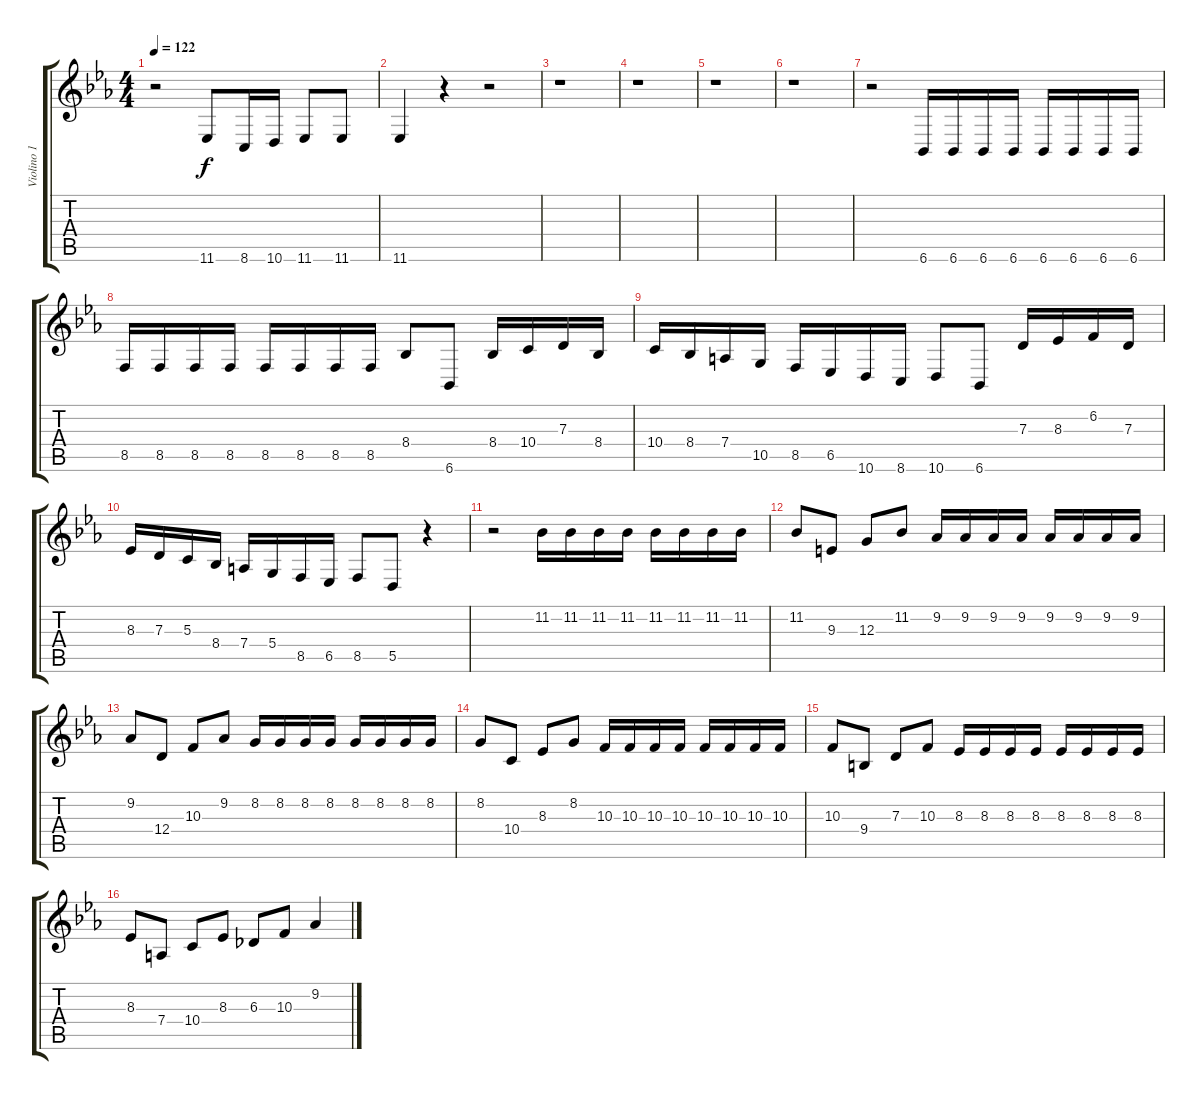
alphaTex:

\track ("Violino 1" "Violino 1") {instrument violin}
\staff {score tabs}
\tuning (E4 B3 G3 D3 A2 E2) {hide}
\ts (4 4)
\tempo 122
\clef g2
\ks eb
r.2{dy f} 11.6.8 8.6.16 10.6.16 11.6.8 11.6.8 |
11.6.4 r.4 r.2 |
r.1 |
r.1 |
r.1 |
r.1 |
r.2 6.6.16 6.6.16 6.6.16 6.6.16 6.6.16 6.6.16 6.6.16 6.6.16 |
8.5.16 8.5.16 8.5.16 8.5.16 8.5.16 8.5.16 8.5.16 8.5.16 8.4.8 6.6.8 8.4.16 10.4.16 7.3.16 8.4.16 |
10.4.16 8.4.16 7.4.16 10.5.16 8.5.16 6.5.16 10.6.16 8.6.16 10.6.8 6.6.8 7.3.16 8.3.16 6.2.16 7.3.16 |
8.3.16 7.3.16 5.3.16 8.4.16 7.4.16 5.4.16 8.5.16 6.5.16 8.5.8 5.5.8 r.4 |
r.2 11.2.16 11.2.16 11.2.16 11.2.16 11.2.16 11.2.16 11.2.16 11.2.16 |
11.2.8 9.3.8 12.3.8 11.2.8 9.2.16 9.2.16 9.2.16 9.2.16 9.2.16 9.2.16 9.2.16 9.2.16 |
9.2.8 12.4.8 10.3.8 9.2.8 8.2.16 8.2.16 8.2.16 8.2.16 8.2.16 8.2.16 8.2.16 8.2.16 |
8.2.8 10.4.8 8.3.8 8.2.8 10.3.16 10.3.16 10.3.16 10.3.16 10.3.16 10.3.16 10.3.16 10.3.16 |
10.3.8 9.4.8 7.3.8 10.3.8 8.3.16 8.3.16 8.3.16 8.3.16 8.3.16 8.3.16 8.3.16 8.3.16 |
8.3.8 7.4.8 10.4.8 8.3.8 6.3.8 10.3.8 9.2.4
